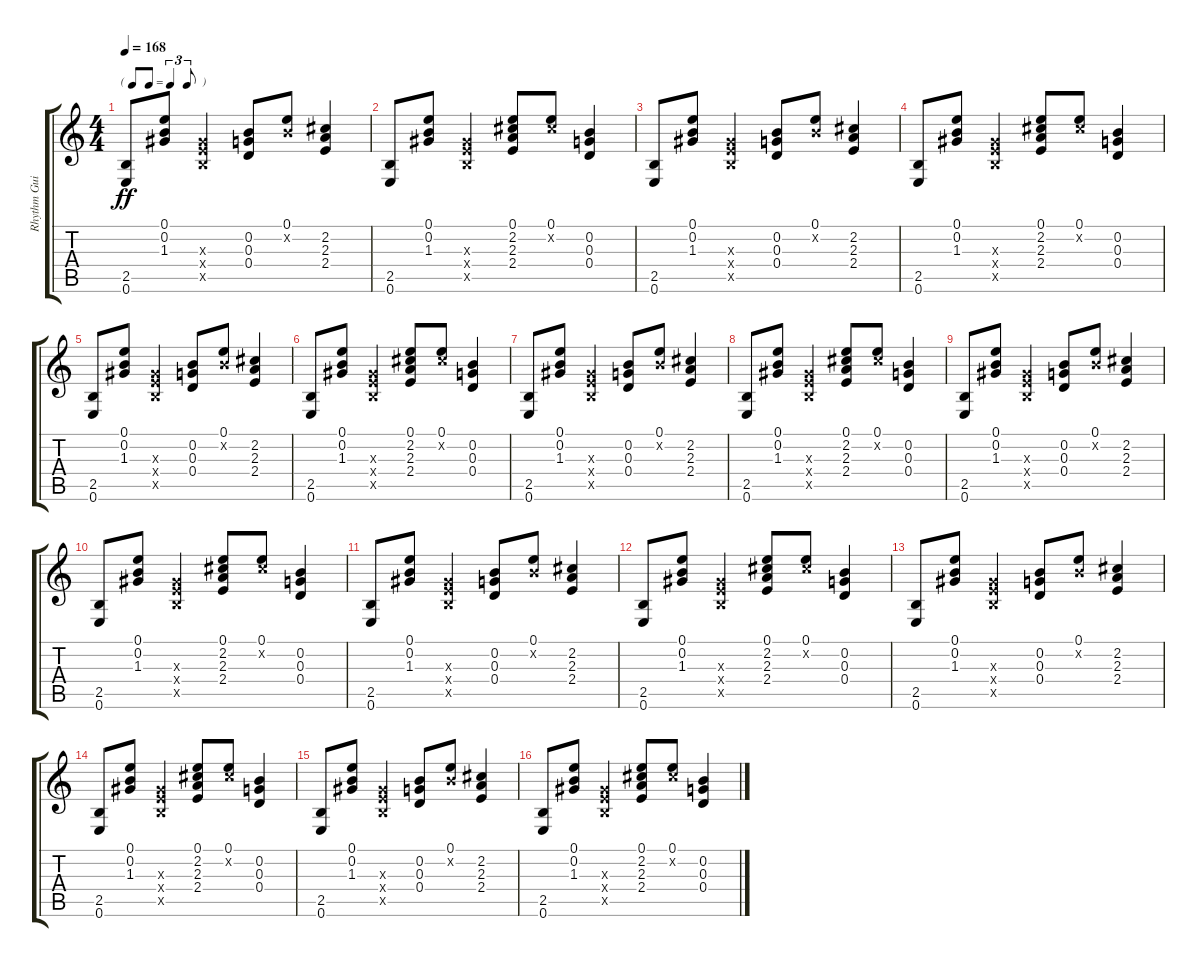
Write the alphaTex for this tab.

\track ("Rhythm Guitar" "Rhythm Gui") {instrument overdrivenguitar}
\staff {score tabs}
\tuning (E4 B3 G3 D3 A2 E2) {hide}
\ts (4 4)
\tf triplet8th
\tempo 168
\clef g2
\ks c
(2.5 0.6).8{dy ff} (0.1 0.2 1.3).8 (1.3{x} 2.4{x} 2.5{x}).4 (0.2 0.3 0.4).8 (0.1 0.2{x}).8 (2.2 2.3 2.4).4 |
(2.5 0.6).8 (0.1 0.2 1.3).8 (1.3{x} 2.4{x} 2.5{x}).4 (0.1 2.2 2.3 2.4).8 (0.1 2.2{x}).8 (0.2 0.3 0.4).4 |
(2.5 0.6).8 (0.1 0.2 1.3).8 (1.3{x} 2.4{x} 2.5{x}).4 (0.2 0.3 0.4).8 (0.1 0.2{x}).8 (2.2 2.3 2.4).4 |
(2.5 0.6).8 (0.1 0.2 1.3).8 (1.3{x} 2.4{x} 2.5{x}).4 (0.1 2.2 2.3 2.4).8 (0.1 2.2{x}).8 (0.2 0.3 0.4).4 |
(2.5 0.6).8 (0.1 0.2 1.3).8 (1.3{x} 2.4{x} 2.5{x}).4 (0.2 0.3 0.4).8 (0.1 0.2{x}).8 (2.2 2.3 2.4).4 |
(2.5 0.6).8 (0.1 0.2 1.3).8 (1.3{x} 2.4{x} 2.5{x}).4 (0.1 2.2 2.3 2.4).8 (0.1 2.2{x}).8 (0.2 0.3 0.4).4 |
(2.5 0.6).8 (0.1 0.2 1.3).8 (1.3{x} 2.4{x} 2.5{x}).4 (0.2 0.3 0.4).8 (0.1 0.2{x}).8 (2.2 2.3 2.4).4 |
(2.5 0.6).8 (0.1 0.2 1.3).8 (1.3{x} 2.4{x} 2.5{x}).4 (0.1 2.2 2.3 2.4).8 (0.1 2.2{x}).8 (0.2 0.3 0.4).4 |
(2.5 0.6).8 (0.1 0.2 1.3).8 (1.3{x} 2.4{x} 2.5{x}).4 (0.2 0.3 0.4).8 (0.1 0.2{x}).8 (2.2 2.3 2.4).4 |
(2.5 0.6).8 (0.1 0.2 1.3).8 (1.3{x} 2.4{x} 2.5{x}).4 (0.1 2.2 2.3 2.4).8 (0.1 2.2{x}).8 (0.2 0.3 0.4).4 |
(2.5 0.6).8 (0.1 0.2 1.3).8 (1.3{x} 2.4{x} 2.5{x}).4 (0.2 0.3 0.4).8 (0.1 0.2{x}).8 (2.2 2.3 2.4).4 |
(2.5 0.6).8 (0.1 0.2 1.3).8 (1.3{x} 2.4{x} 2.5{x}).4 (0.1 2.2 2.3 2.4).8 (0.1 2.2{x}).8 (0.2 0.3 0.4).4 |
(2.5 0.6).8 (0.1 0.2 1.3).8 (1.3{x} 2.4{x} 2.5{x}).4 (0.2 0.3 0.4).8 (0.1 0.2{x}).8 (2.2 2.3 2.4).4 |
(2.5 0.6).8 (0.1 0.2 1.3).8 (1.3{x} 2.4{x} 2.5{x}).4 (0.1 2.2 2.3 2.4).8 (0.1 2.2{x}).8 (0.2 0.3 0.4).4 |
(2.5 0.6).8 (0.1 0.2 1.3).8 (1.3{x} 2.4{x} 2.5{x}).4 (0.2 0.3 0.4).8 (0.1 0.2{x}).8 (2.2 2.3 2.4).4 |
(2.5 0.6).8 (0.1 0.2 1.3).8 (1.3{x} 2.4{x} 2.5{x}).4 (0.1 2.2 2.3 2.4).8 (0.1 2.2{x}).8 (0.2 0.3 0.4).4
